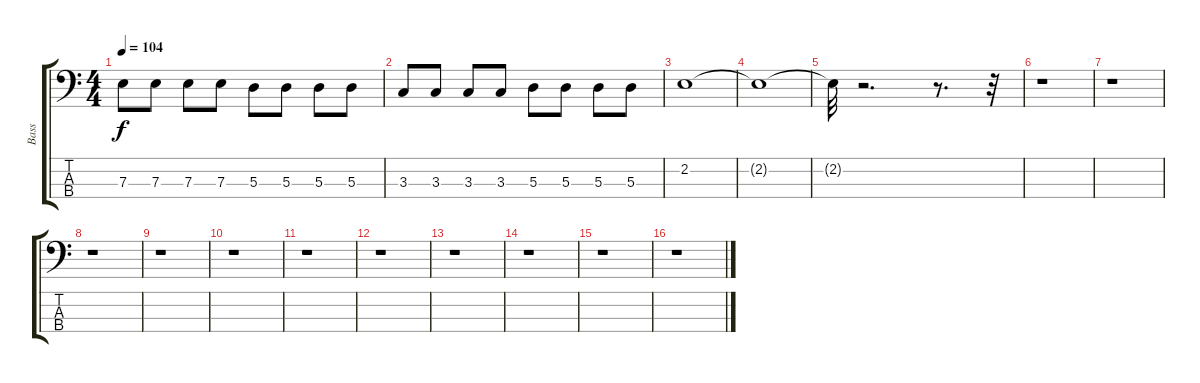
\track ("Bass" "Bass") {instrument electricbassfinger}
\staff {score tabs}
\tuning (G2 D2 A1 E1) {hide}
\ts (4 4)
\tempo 104
\clef f4
\ks c
7.3.8{dy f} 7.3.8 7.3.8 7.3.8 5.3.8 5.3.8 5.3.8 5.3.8 |
3.3.8 3.3.8 3.3.8 3.3.8 5.3.8 5.3.8 5.3.8 5.3.8 |
2.2.1 |
2.2{t}.1 |
2.2{t}.32 r.2{d} r.8{d} r.32 |
r.1 |
r.1 |
r.1 |
r.1 |
r.1 |
r.1 |
r.1 |
r.1 |
r.1 |
r.1 |
r.1
